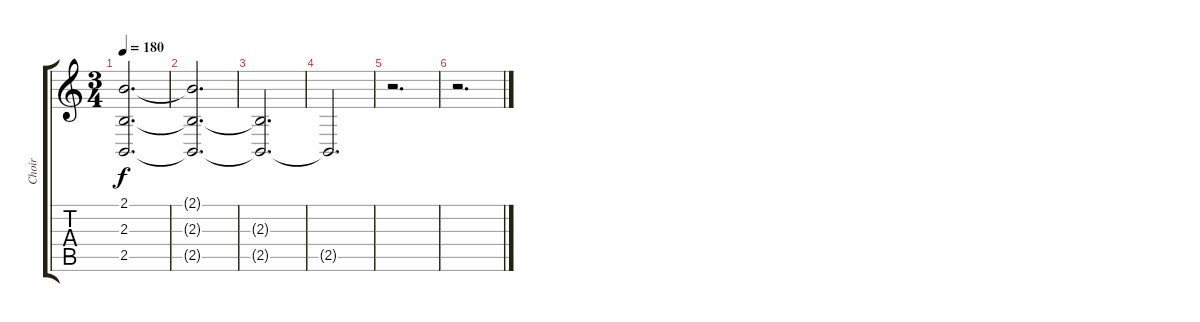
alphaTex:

\track ("Choir" "Choir") {instrument synthvoice}
\staff {score tabs}
\tuning (A4 E4 A3 E3 A2 E2) {hide}
\ts (3 4)
\tempo 180
\clef g2
\ks c
(2.1 2.3 2.5).2{d dy f} |
(2.1{t} 2.3{t} 2.5{t}).2{d} |
(2.3{t} 2.5{t}).2{d} |
2.5{t}.2{d} |
r.2{d} |
r.2{d}
